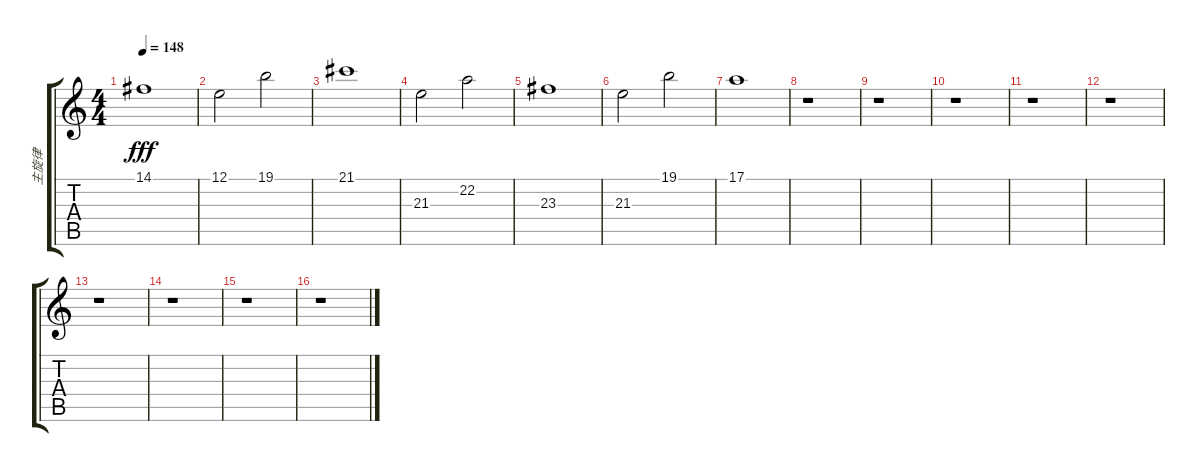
\track ("主旋律" "主旋律") {instrument flute}
\staff {score tabs}
\tuning (E4 B3 G3 D3 A2 E2) {hide}
\ts (4 4)
\tempo 148
\clef g2
\ks c
14.1.1{dy fff} |
12.1.2 19.1.2 |
21.1.1 |
21.3.2 22.2.2 |
23.3.1 |
21.3.2 19.1.2 |
17.1.1 |
r.1 |
r.1 |
r.1 |
r.1 |
r.1 |
r.1 |
r.1 |
r.1 |
r.1
